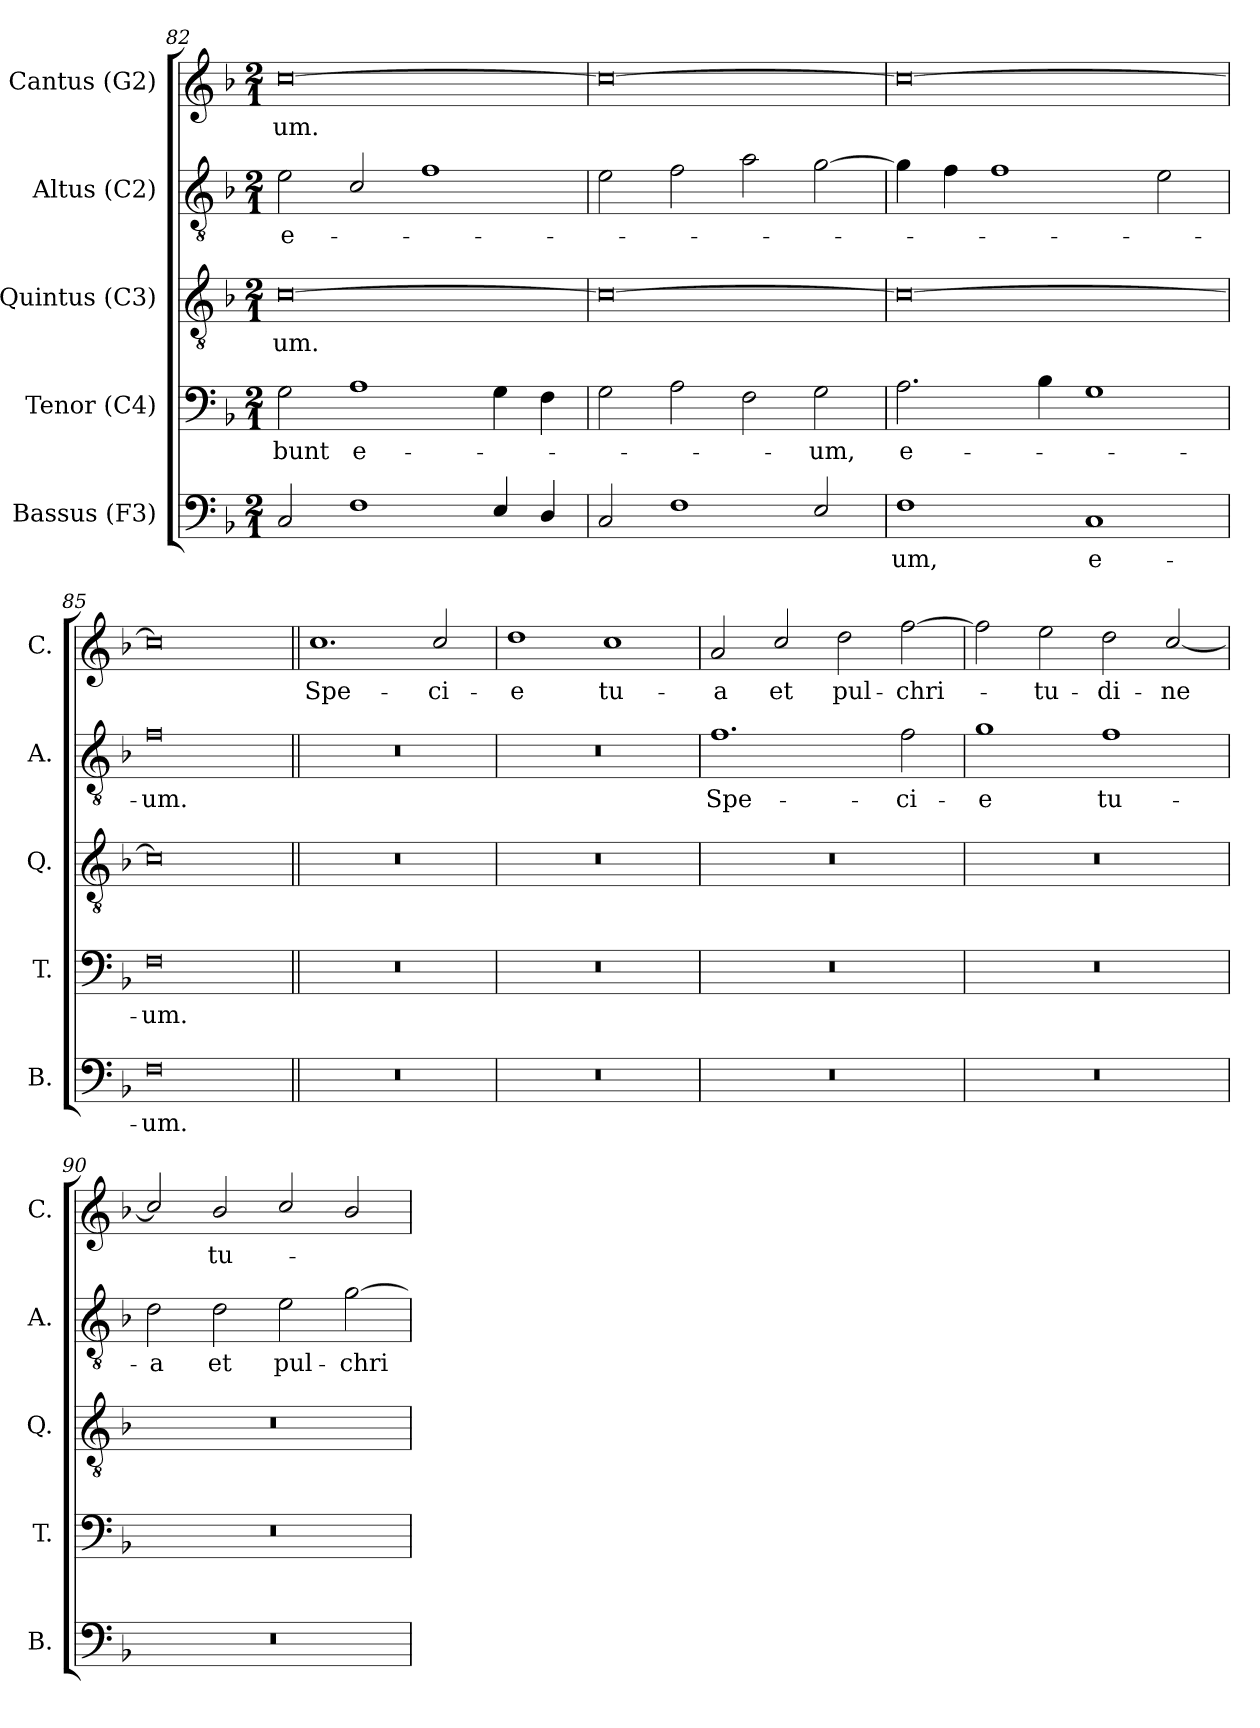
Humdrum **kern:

**kern	**text	**kern	**text	**kern	**text	**kern	**text	**kern	**text
*part5	*part5	*part4	*part4	*part3	*part3	*part2	*part2	*part1	*part1
*staff5	*staff5	*staff4	*staff4	*staff3	*staff3	*staff2	*staff2	*staff1	*staff1
*I"Bassus (F3)	*	*I"Tenor (C4)	*	*I"Quintus (C3)	*	*I"Altus (C2)	*	*I"Cantus (G2)	*
*I'B.	*	*I'T.	*	*I'Q.	*	*I'A.	*	*I'C.	*
*clefF4	*	*clefF4	*	*clefGv2	*	*clefGv2	*	*clefG2	*
*	*	*ITrd7c12	*	*ITrd7c12	*	*ITrd7c12	*	*	*
*k[b-]	*	*k[b-]	*	*k[b-]	*	*k[b-]	*	*k[b-]	*
*F:	*	*F:	*	*F:	*	*F:	*	*F:	*
*M2/1	*	*M2/1	*	*M2/1	*	*M2/1	*	*M2/1	*
=82	=82	=82	=82	=82	=82	=82	=82	=82	=82
!	!	!	!LO:LY:b	!	!LO:LY:b	!	!LO:LY:b	!	!LO:LY:b
2C/	.	2GG\	-bunt	[0C	-um.	2E\	e-	[0cc	-um.
!	!	!	!LO:LY:b	!	!	!	!	!	!
1F	.	1AA	e-	.	.	2C/	.	.	.
.	.	.	.	.	.	1F	.	.	.
4E/	.	4GG\	.	.	.	.	.	.	.
4D/	.	4FF\	.	.	.	.	.	.	.
=83	=83	=83	=83	=83	=83	=83	=83	=83	=83
2C/	.	2GG\	.	0C_	.	2E\	.	0cc_	.
1F	.	2AA\	.	.	.	2F\	.	.	.
.	.	2FF\	.	.	.	2A\	.	.	.
!	!	!	!LO:LY:b	!	!	!	!	!	!
2E/	.	2GG\	-um,	.	.	[2G\	.	.	.
=84	=84	=84	=84	=84	=84	=84	=84	=84	=84
!	!LO:LY:b	!	!LO:LY:b	!	!	!	!	!	!
1F	-um,	2.AA\	e-	0C_	.	4G\]	.	0cc_	.
.	.	.	.	.	.	4F\	.	.	.
.	.	.	.	.	.	1F	.	.	.
.	.	4BB-\	.	.	.	.	.	.	.
!	!LO:LY:b	!	!	!	!	!	!	!	!
1C	e-	1GG	.	.	.	.	.	.	.
.	.	.	.	.	.	2E\	.	.	.
=85	=85	=85	=85	=85	=85	=85	=85	=85	=85
!	!LO:LY:b	!	!LO:LY:b	!	!	!	!LO:LY:b	!	!
0F	-um.	0FF	-um.	0C]	.	0F	-um.	0cc]	.
=86||	=86||	=86||	=86||	=86||	=86||	=86||	=86||	=86||	=86||
!	!	!	!	!	!	!	!	!	!LO:LY:b
0r	.	0r	.	0r	.	0r	.	1.cc	Spe-
!	!	!	!	!	!	!	!	!	!LO:LY:b
.	.	.	.	.	.	.	.	2cc/	-ci-
=87	=87	=87	=87	=87	=87	=87	=87	=87	=87
!	!	!	!	!	!	!	!	!	!LO:LY:b
0r	.	0r	.	0r	.	0r	.	1dd	-e
!	!	!	!	!	!	!	!	!	!LO:LY:b
.	.	.	.	.	.	.	.	1cc	tu-
=88	=88	=88	=88	=88	=88	=88	=88	=88	=88
!	!	!	!	!	!	!	!LO:LY:b	!	!LO:LY:b
0r	.	0r	.	0r	.	1.F	Spe-	2a/	-a
!	!	!	!	!	!	!	!	!	!LO:LY:b
.	.	.	.	.	.	.	.	2cc/	et
!	!	!	!	!	!	!	!	!	!LO:LY:b
.	.	.	.	.	.	.	.	2dd\	pul-
!	!	!	!	!	!	!	!LO:LY:b	!	!LO:LY:b
.	.	.	.	.	.	2F\	-ci-	[2ff\	-chri-
=89	=89	=89	=89	=89	=89	=89	=89	=89	=89
!	!	!	!	!	!	!	!LO:LY:b	!	!
0r	.	0r	.	0r	.	1G	-e	2ff\]	.
!	!	!	!	!	!	!	!	!	!LO:LY:b
.	.	.	.	.	.	.	.	2ee\	-tu-
!	!	!	!	!	!	!	!LO:LY:b	!	!LO:LY:b
.	.	.	.	.	.	1F	tu-	2dd\	-di-
!	!	!	!	!	!	!	!	!	!LO:LY:b
.	.	.	.	.	.	.	.	[2cc/	-ne
=90	=90	=90	=90	=90	=90	=90	=90	=90	=90
!	!	!	!	!	!	!	!LO:LY:b	!	!
0r	.	0r	.	0r	.	2D\	-a	2cc/]	.
!	!	!	!	!	!	!	!LO:LY:b	!	!LO:LY:b
.	.	.	.	.	.	2D\	et	2b-/	tu-
!	!	!	!	!	!	!	!LO:LY:b	!	!
.	.	.	.	.	.	2E\	pul-	2cc/	.
!	!	!	!	!	!	!	!LO:LY:b	!	!
.	.	.	.	.	.	[2G\	-chri-	2b-/	.
=	=	=	=	=	=	=	=	=	=
*-	*-	*-	*-	*-	*-	*-	*-	*-	*-
